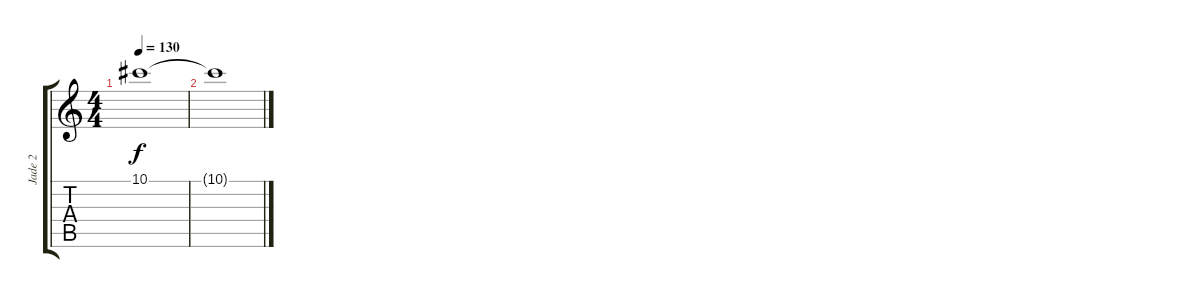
\track ("Jade 2" "Jade 2") {instrument overdrivenguitar}
\staff {score tabs}
\tuning (Eb4 Bb3 Gb3 Db3 Ab2 Eb2) {hide}
\ts (4 4)
\tempo 130
\clef g2
\ks c
10.1{t}.1{dy f} |
10.1{t}.1
